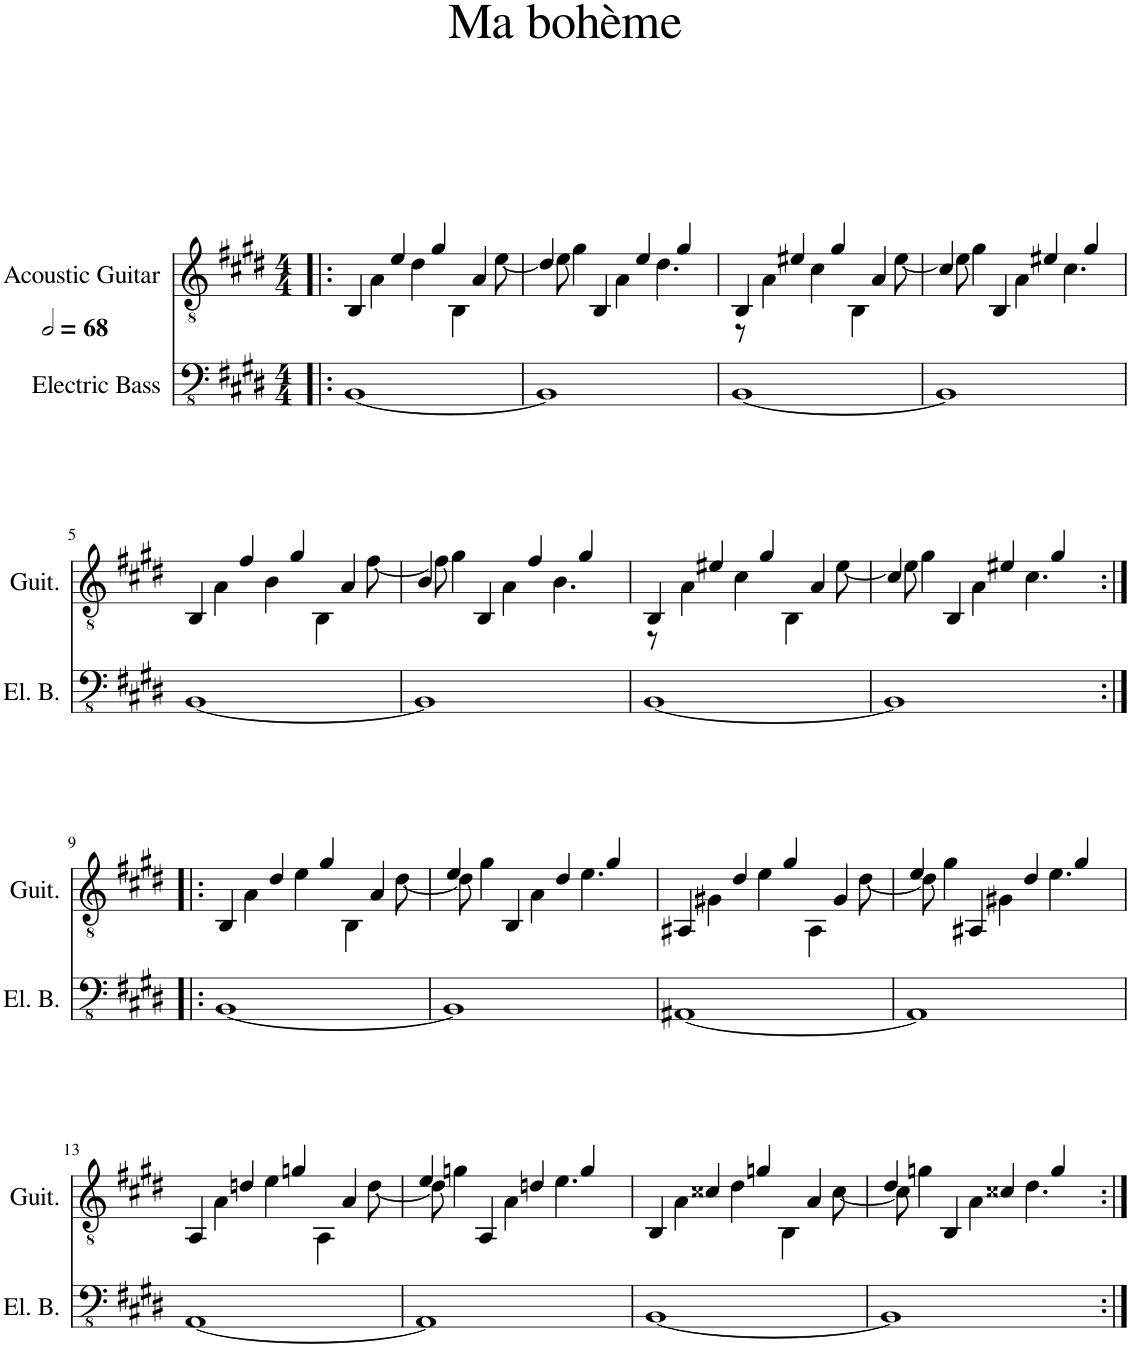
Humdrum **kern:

**kern	**kern
*part2	*part1
*staff2	*staff1
*I"Electric Bass	*I"Acoustic Guitar
*I'El. B.	*I'Guit.
*clefFv4	*clefGv2
*k[f#c#g#d#]	*k[f#c#g#d#]
*M4/4	*M4/4
*MM136	*MM136
=1!|:	=1!|:
*	*^
[1BBB	4BB/	8ryy
.	.	4A\
.	4e/	.
.	.	4d#\
.	4g#/	.
.	.	4BB\
.	4A/	.
.	.	[8e\
=2	=2	=2
1BBB]	4d#/	8e\]
.	.	4g#\
.	4BB/	.
.	.	4A\
.	4e/	.
.	.	4.d#\
.	4g#/	.
=3	=3	=3
[1BBB	4BB/	8r
.	.	4A\
.	4e#X/	.
.	.	4c#\
.	4g#/	.
.	.	4BB\
.	4A/	.
.	.	[8e#\
=4	=4	=4
1BBB]	4c#/	8e#\]
.	.	4g#\
.	4BB/	.
.	.	4A\
.	4e#X/	.
.	.	4.c#\
.	4g#/	.
!!LO:LB:g=z	!!
=5	=5	=5
[1BBB	4BB/	8ryy
.	.	4A\
.	4f#/	.
.	.	4B\
.	4g#/	.
.	.	4BB\
.	4A/	.
.	.	[8f#\
=6	=6	=6
1BBB]	4B/	8f#\]
.	.	4g#\
.	4BB/	.
.	.	4A\
.	4f#/	.
.	.	4.B\
.	4g#/	.
=7	=7	=7
[1BBB	4BB/	8r
.	.	4A\
.	4e#X/	.
.	.	4c#\
.	4g#/	.
.	.	4BB\
.	4A/	.
.	.	[8e#\
=8	=8	=8
1BBB]	4c#/	8e#\]
.	.	4g#\
.	4BB/	.
.	.	4A\
.	4e#X/	.
.	.	4.c#\
.	4g#/	.
!!LO:LB:g=z	!!
=9:|!|:	=9:|!|:	=9:|!|:
[1BBB	4BB/	8ryy
.	.	4A\
.	4d#/	.
.	.	4e\
.	4g#/	.
.	.	4BB\
.	4A/	.
.	.	[8d#\
=10	=10	=10
1BBB]	4e/	8d#\]
.	.	4g#\
.	4BB/	.
.	.	4A\
.	4d#/	.
.	.	4.e\
.	4g#/	.
=11	=11	=11
[1AAA#X	4AA#X/	8ryy
.	.	4G#X\
.	4d#/	.
.	.	4e\
.	4g#/	.
.	.	4AA#\
.	4G#/	.
.	.	[8d#\
=12	=12	=12
1AAA#]	4e/	8d#\]
.	.	4g#\
.	4AA#X/	.
.	.	4G#X\
.	4d#/	.
.	.	4.e\
.	4g#/	.
!!LO:LB:g=z	!!
=13	=13	=13
[1AAA	4AA/	8ryy
.	.	4A\
.	4dn/	.
.	.	4e\
.	4gn/	.
.	.	4AA\
.	4A/	.
.	.	[8d\
=14	=14	=14
1AAA]	4e/	8d\]
.	.	4gn\
.	4AA/	.
.	.	4A\
.	4dn/	.
.	.	4.e\
.	4g/	.
=15	=15	=15
[1BBB	4BB/	8ryy
.	.	4A\
.	4c##X/	.
.	.	4d#\
.	4gn/	.
.	.	4BB\
.	4A/	.
.	.	[8c##\
=16	=16	=16
1BBB]	4d#/	8c##\]
.	.	4gn\
.	4BB/	.
.	.	4A\
.	4c##X/	.
.	.	4.d#\
.	4g/	.
*	*v	*v
=:|!	=:|!
*-	*-
